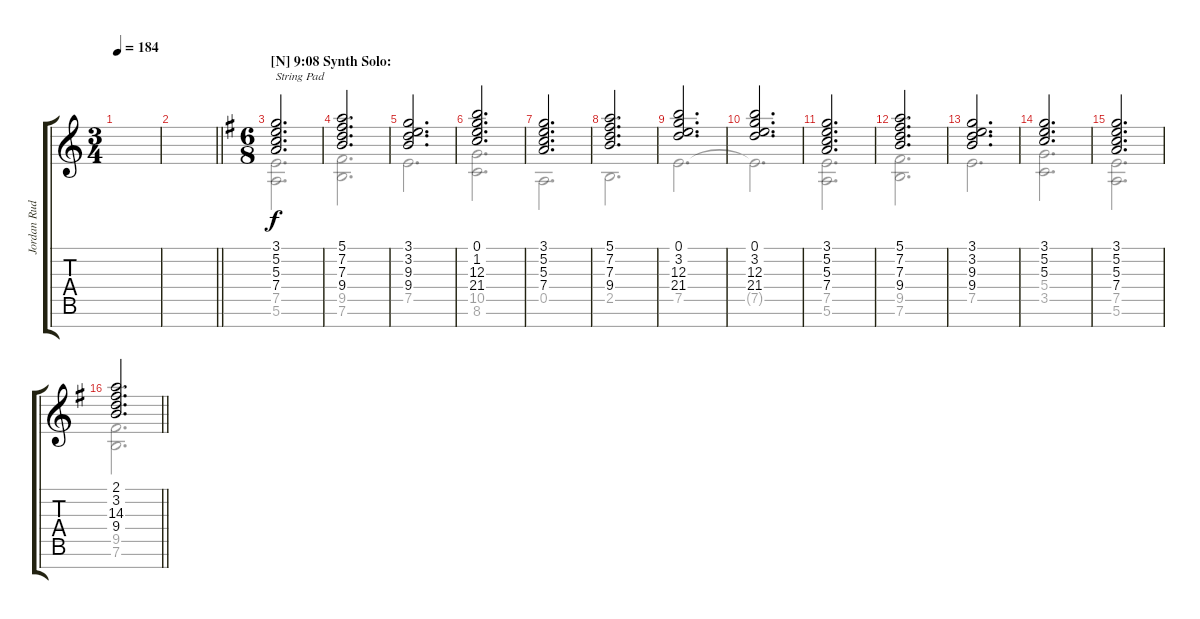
\track ("Jordan Rudess - Right Hand Effects I" "Jordan Rud") {instrument fx1rain}
\staff {score tabs}
\tuning (E5 B4 G4 D4 A3 E3 B2) {hide}
\voice
\ts (3 4)
\tempo 184
\clef g2
\ks c
|
\barLineRight lightlight
|
\ts (6 8)
\section ("" "[N] 9:08 Synth Solo:")
\ks g
(3.1 5.2 5.3 7.4).2{d txt "String Pad" volume 13 instrument stringensemble1} |
(5.1 7.2 7.3 9.4).2{d} |
(3.1 3.2 9.3 9.4).2{d} |
(0.1 1.2 12.3 21.4).2{d} |
(3.1 5.2 5.3 7.4).2{d} |
(5.1 7.2 7.3 9.4).2{d} |
(0.1 3.2 12.3 21.4).2{d} |
(0.1 3.2 12.3 21.4).2{d} |
(3.1 5.2 5.3 7.4).2{d} |
(5.1 7.2 7.3 9.4).2{d} |
(3.1 3.2 9.3 9.4).2{d} |
(3.1 5.2 5.3).2{d} |
(3.1 5.2 5.3 7.4).2{d} |
\barLineRight lightlight
(2.1 3.2 14.3 9.4).2{d}
\voice
\clef g2
\ottava regular
\simile none
\ks c
|
\barLineRight lightlight
|
\ks g
(7.5 5.6).2{d} |
(9.5 7.6).2{d} |
7.5.2{d} |
(10.5 8.6).2{d} |
0.5.2{d} |
2.5.2{d} |
7.5.2{d} |
7.5{t}.2{d} |
(7.5 5.6).2{d} |
(9.5 7.6).2{d} |
7.5.2{d} |
(5.4 3.5).2{d} |
(7.5 5.6).2{d} |
\barLineRight lightlight
(9.5 7.6).2{d}
